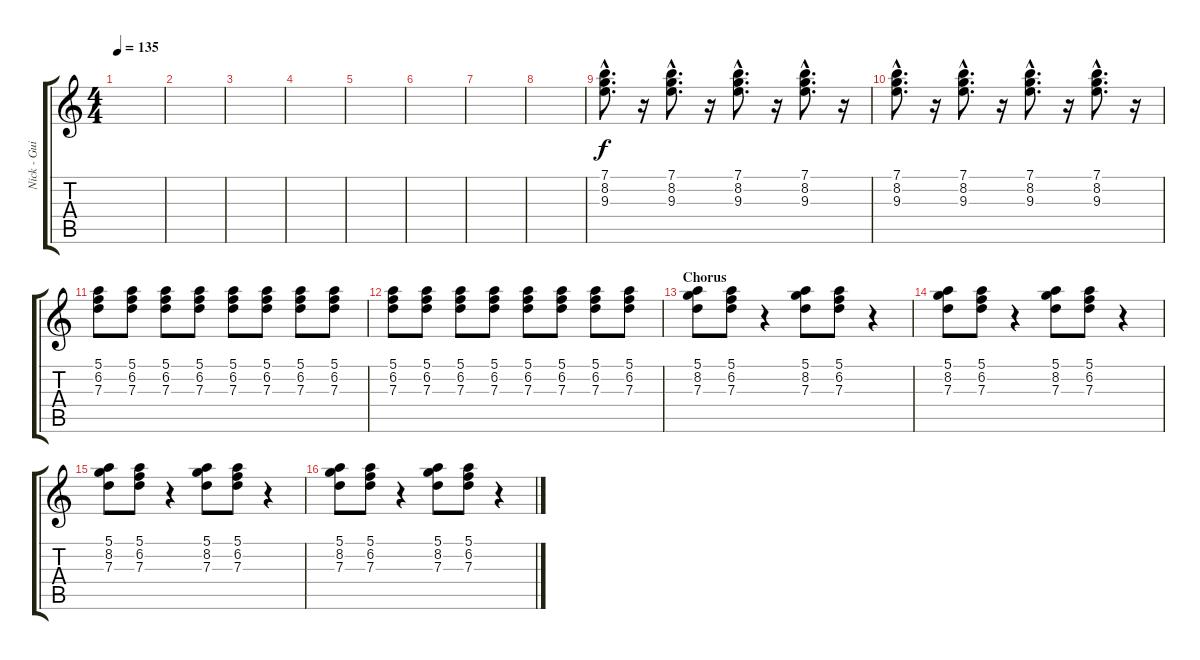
\track ("Nick - Guitar" "Nick - Gui") {instrument overdrivenguitar}
\staff {score tabs}
\tuning (E4 B3 G3 D3 A2 E2) {hide}
\ts (4 4)
\tempo 135
\clef g2
\ks c
|
|
|
|
|
|
|
|
(7.1{hac} 8.2{hac} 9.3{hac}).8{d} r.16 (7.1{hac} 8.2{hac} 9.3{hac}).8{d} r.16 (7.1{hac} 8.2{hac} 9.3{hac}).8{d} r.16 (7.1{hac} 8.2{hac} 9.3{hac}).8{d} r.16 |
(7.1{hac} 8.2{hac} 9.3{hac}).8{d} r.16 (7.1{hac} 8.2{hac} 9.3{hac}).8{d} r.16 (7.1{hac} 8.2{hac} 9.3{hac}).8{d} r.16 (7.1{hac} 8.2{hac} 9.3{hac}).8{d} r.16 |
(5.1 6.2 7.3).8 (5.1 6.2 7.3).8 (5.1 6.2 7.3).8 (5.1 6.2 7.3).8 (5.1 6.2 7.3).8 (5.1 6.2 7.3).8 (5.1 6.2 7.3).8 (5.1 6.2 7.3).8 |
(5.1 6.2 7.3).8 (5.1 6.2 7.3).8 (5.1 6.2 7.3).8 (5.1 6.2 7.3).8 (5.1 6.2 7.3).8 (5.1 6.2 7.3).8 (5.1 6.2 7.3).8 (5.1 6.2 7.3).8 |
\section ("" "Chorus")
(5.1 8.2 7.3).8{volume 8} (5.1 6.2 7.3).8 r.4 (5.1 8.2 7.3).8 (5.1 6.2 7.3).8 r.4 |
(5.1 8.2 7.3).8 (5.1 6.2 7.3).8 r.4 (5.1 8.2 7.3).8 (5.1 6.2 7.3).8 r.4 |
(5.1 8.2 7.3).8{volume 8} (5.1 6.2 7.3).8 r.4 (5.1 8.2 7.3).8 (5.1 6.2 7.3).8 r.4 |
(5.1 8.2 7.3).8 (5.1 6.2 7.3).8 r.4 (5.1 8.2 7.3).8 (5.1 6.2 7.3).8 r.4
